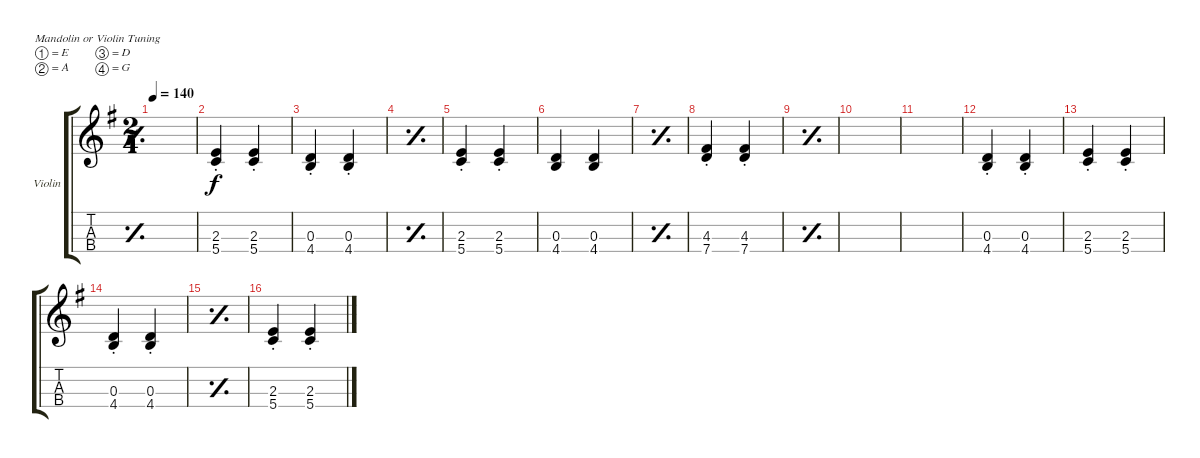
\defaultSystemsLayout 4
\bracketExtendMode groupsimilarinstruments
\firstSystemTrackNameOrientation horizontal
\otherSystemsTrackNameOrientation horizontal
\track ("Violin" "Violin") {instrument violin}
\staff {score tabs}
\tuning (E5 A4 D4 G3)
\ts (2 4)
\tempo 140
\clef g2
\simile simple
\ks g
|
(5.4{st} 2.3{st}).4 (5.4{st} 2.3{st}).4 |
(4.4{st} 0.3{st}).4 (4.4{st} 0.3{st}).4 |
\simile simple
|
\simile none
(5.4{st} 2.3{st}).4 (5.4{st} 2.3{st}).4 |
(4.4 0.3).4 (4.4 0.3).4 |
\simile simple
|
\simile none
(4.3{st} 7.4{st}).4 (4.3{st} 7.4{st}).4 |
\simile simple
|
|
|
\simile none
(4.4{st} 0.3{st}).4 (4.4{st} 0.3{st}).4 |
(5.4{st} 2.3{st}).4 (5.4{st} 2.3{st}).4 |
(4.4{st} 0.3{st}).4 (4.4{st} 0.3{st}).4 |
\simile simple
|
\simile none
(5.4{st} 2.3{st}).4 (5.4{st} 2.3{st}).4
